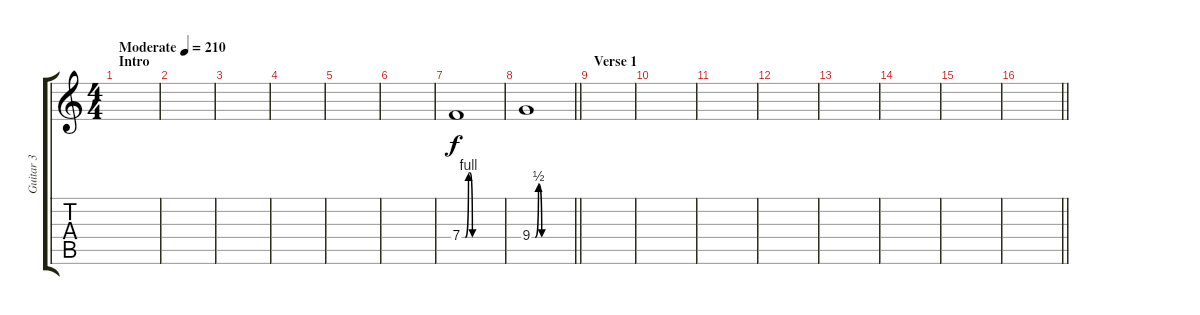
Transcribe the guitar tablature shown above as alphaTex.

\track ("Guitar 3" "Guitar 3") {instrument distortionguitar}
\staff {score tabs}
\tuning (C4 G3 Eb3 Bb2 F2 C2) {hide}
\ts (4 4)
\section ("" "Intro")
\tempo (210 "Moderate")
\clef g2
\ks c
|
|
|
|
|
|
7.4{be (custom 0 0 5 0 10 4 12 4 16 0 30 0 60 0)}.1 |
\barLineRight lightlight
9.4{be (custom 0 0 5 0 10 2 15 0 30 0 60 0)}.1 |
\section ("" "Verse 1")
|
|
|
|
|
|
|
\barLineRight lightlight
